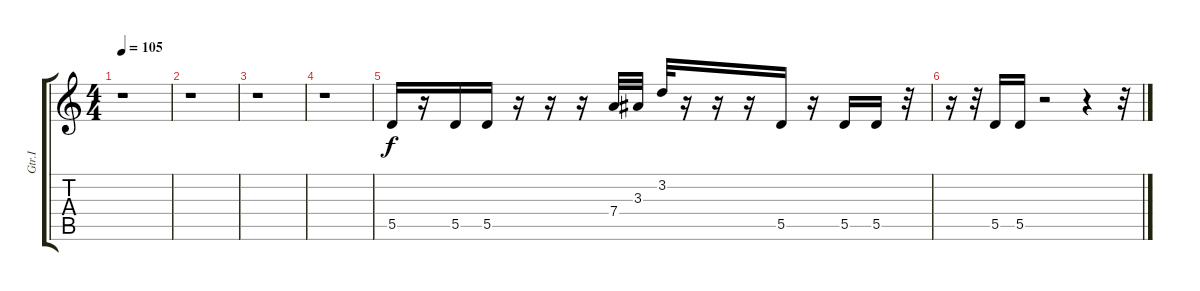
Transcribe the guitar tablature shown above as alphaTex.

\track ("Gtr.I" "Gtr.I") {instrument electricguitarmuted}
\staff {score tabs}
\tuning (E4 B3 G3 D3 A2 E2) {hide}
\ts (4 4)
\tempo 105
\clef g2
\ks c
r.1{dy f} |
r.1 |
r.1 |
r.1 |
5.5.16 r.16 5.5.16 5.5.16 r.16 r.16 r.16 7.4.32 3.3.32 3.2.32 r.16 r.16 r.16 5.5.16 r.16 5.5.16 5.5.16 r.32 |
r.16 r.32 5.5.16 5.5.16 r.2 r.4 r.32
